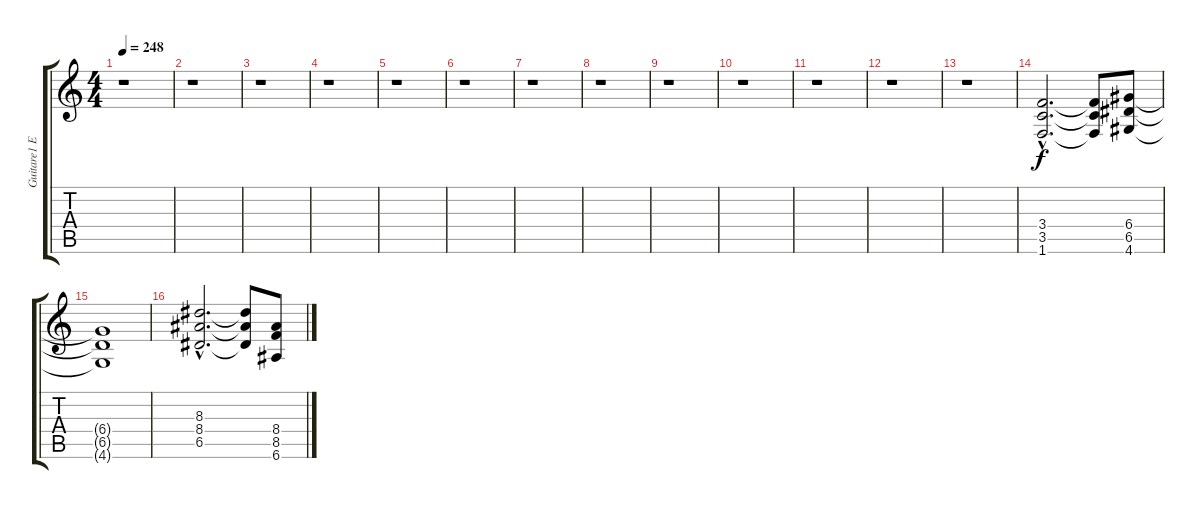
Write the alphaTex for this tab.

\track ("Guitare1 E" "Guitare1 E") {instrument overdrivenguitar}
\staff {score tabs}
\tuning (E4 B3 G3 D3 A2 E2) {hide}
\ts (4 4)
\tempo 248
\clef g2
\ks c
r.1{dy f} |
r.1 |
r.1 |
r.1 |
r.1 |
r.1 |
r.1 |
r.1 |
r.1 |
r.1 |
r.1 |
r.1 |
r.1 |
(3.4{hac} 3.5{hac} 1.6{hac}).2{d} (3.4{t} 3.5{t} 1.6{t}).8 (6.4 6.5 4.6).8 |
(6.4{t} 6.5{t} 4.6{t}).1 |
(8.3{hac} 8.4{hac} 6.5{hac}).2{d} (8.3{t} 8.4{t} 6.5{t}).8 (8.4 8.5 6.6).8
